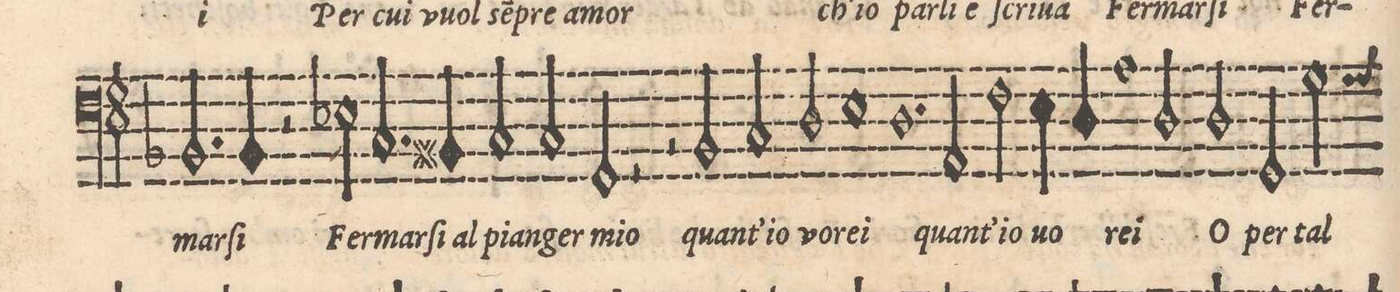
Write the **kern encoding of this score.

**kern	**text
*I"BASSO	*
*clefF4	*
*k[b-]	*
*met(C|)	*
*M2/1	*
2.BB-/	-mar-
4BB-/	-ſi
2r	.
2E-X\	Fer-
=30-	=30-
2.C/	-mar-
4BBn/	-ſi_al
2C/	pian-
2C/	-ger
=31-	=31-
2GG/	mio
1r	.
2BB-y/	quan-
=32-	=32-
2C/	-t'io
2D\	vo-
1Eny	-re-
=33-	=33-
1.D	-i
2AA/	quan-
=34-	=34-
2F\	-t'io
4E\	uo-
4D/	.
1A	-re-
=35-	=35-
2D/	-i
2D/	O
2GG/	per
2G\	tal
*custos:G	*
=36-	=36-
*-	*-
